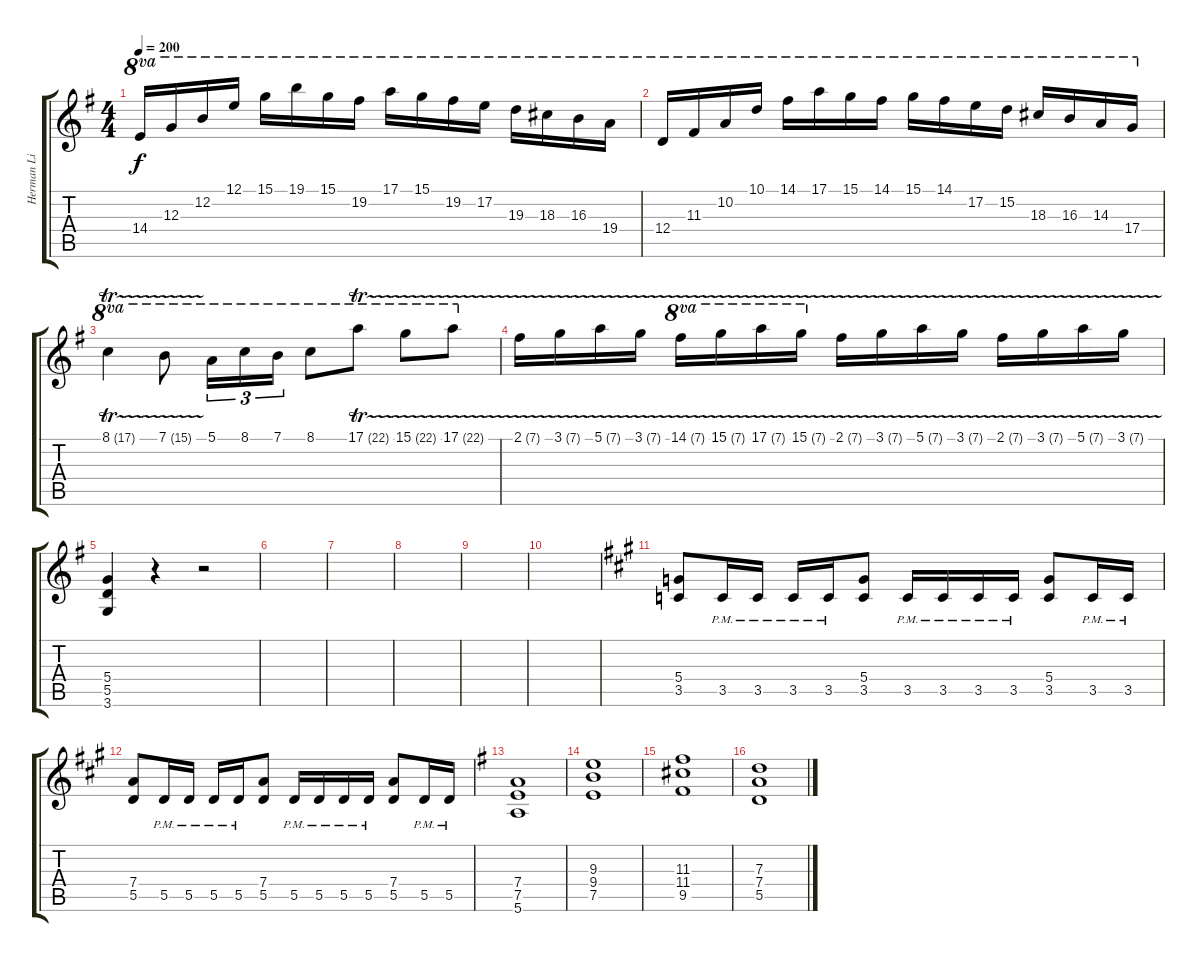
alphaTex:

\track ("Herman Li" "Herman Li") {instrument distortionguitar}
\staff {score tabs}
\tuning (E4 B3 G3 D3 A2 E2) {hide}
\ts (4 4)
\tempo 200
\clef g2
\ks g
14.4.16{ot 8va dy f} 12.3.16{ot 8va} 12.2.16{ot 8va} 12.1.16{ot 8va} 15.1.16{ot 8va} 19.1.16{ot 8va} 15.1.16{ot 8va} 19.2.16{ot 8va} 17.1.16{ot 8va} 15.1.16{ot 8va} 19.2.16{ot 8va} 17.2.16{ot 8va} 19.3.16{ot 8va} 18.3.16{ot 8va} 16.3.16{ot 8va} 19.4.16{ot 8va} |
12.4.16{ot 8va} 11.3.16{ot 8va} 10.2.16{ot 8va} 10.1.16{ot 8va} 14.1.16{ot 8va} 17.1.16{ot 8va} 15.1.16{ot 8va} 14.1.16{ot 8va} 15.1.16{ot 8va} 14.1.16{ot 8va} 17.2.16{ot 8va} 15.2.16{ot 8va} 18.3.16{ot 8va} 16.3.16{ot 8va} 14.3.16{ot 8va} 17.4.16{ot 8va} |
8.1{tr (17 32)}.4{ot 8va} 7.1{tr (15 32)}.8{ot 8va} 5.1.16{tu (3 2) ot 8va} 8.1.16{tu (3 2) ot 8va} 7.1.16{tu (3 2) ot 8va} 8.1.8{ot 8va} 17.1{tr (22 32)}.8{ot 8va} 15.1{tr (22 32)}.8{ot 8va} 17.1{tr (22 32)}.8{ot 8va} |
2.1{tr (7 32)}.16 3.1{tr (7 32)}.16 5.1{tr (7 32)}.16 3.1{tr (7 32)}.16 14.1{tr (7 32)}.16{ot 8va} 15.1{tr (7 32)}.16{ot 8va} 17.1{tr (7 32)}.16{ot 8va} 15.1{tr (7 32)}.16{ot 8va} 2.1{tr (7 32)}.16 3.1{tr (7 32)}.16 5.1{tr (7 32)}.16 3.1{tr (7 32)}.16 2.1{tr (7 32)}.16 3.1{tr (7 32)}.16 5.1{tr (7 32)}.16 3.1{tr (7 32)}.16 |
(5.4 5.5 3.6).4 r.4 r.2 |
|
|
|
|
|
\ks a
(5.4 3.5).8 3.5{pm}.16 3.5{pm}.16 3.5{pm}.16 3.5{pm}.16 (5.4 3.5).8 3.5{pm}.16 3.5{pm}.16 3.5{pm}.16 3.5{pm}.16 (5.4 3.5).8 3.5{pm}.16 3.5{pm}.16 |
(7.4 5.5).8 5.5{pm}.16 5.5{pm}.16 5.5{pm}.16 5.5{pm}.16 (7.4 5.5).8 5.5{pm}.16 5.5{pm}.16 5.5{pm}.16 5.5{pm}.16 (7.4 5.5).8 5.5{pm}.16 5.5{pm}.16 |
\ks g
(7.4 7.5 5.6).1 |
(9.3 9.4 7.5).1 |
(11.3 11.4 9.5).1 |
(7.3 7.4 5.5).1
